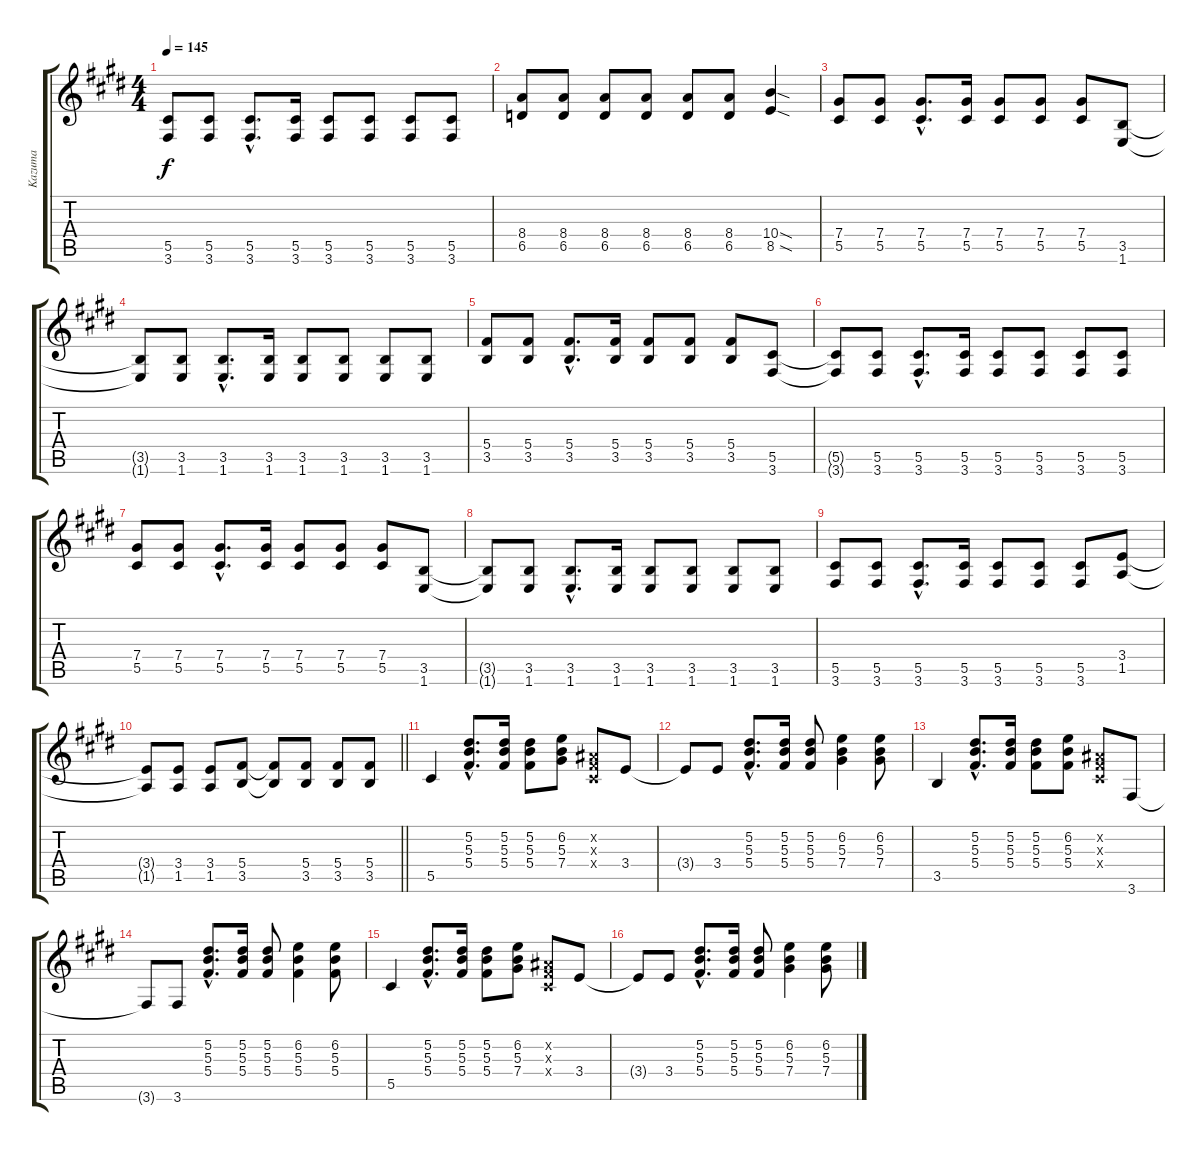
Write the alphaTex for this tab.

\track ("Kazuma" "Kazuma") {instrument distortionguitar}
\staff {score tabs}
\tuning (Eb4 Bb3 Gb3 Db3 Ab2 Eb2) {hide}
\ts (4 4)
\tempo 145
\clef g2
\ks c#minor
(5.5 3.6).8{dy f} (5.5 3.6).8 (5.5{hac} 3.6{hac}).8{d} (5.5 3.6).16 (5.5 3.6).8 (5.5 3.6).8 (5.5 3.6).8 (5.5 3.6).8 |
(8.4 6.5).8 (8.4 6.5).8 (8.4 6.5).8 (8.4 6.5).8 (8.4 6.5).8 (8.4 6.5).8 (10.4{sod} 8.5{sod}).4 |
(7.4 5.5).8 (7.4 5.5).8 (7.4{hac} 5.5{hac}).8{d} (7.4 5.5).16 (7.4 5.5).8 (7.4 5.5).8 (7.4 5.5).8 (3.5 1.6).8 |
(3.5{t} 1.6{t}).8 (3.5 1.6).8 (3.5{hac} 1.6{hac}).8{d} (3.5 1.6).16 (3.5 1.6).8 (3.5 1.6).8 (3.5 1.6).8 (3.5 1.6).8 |
(5.4 3.5).8 (5.4 3.5).8 (5.4{hac} 3.5{hac}).8{d} (5.4 3.5).16 (5.4 3.5).8 (5.4 3.5).8 (5.4 3.5).8 (5.5 3.6).8 |
(5.5{t} 3.6{t}).8 (5.5 3.6).8 (5.5{hac} 3.6{hac}).8{d} (5.5 3.6).16 (5.5 3.6).8 (5.5 3.6).8 (5.5 3.6).8 (5.5 3.6).8 |
(7.4 5.5).8 (7.4 5.5).8 (7.4{hac} 5.5{hac}).8{d} (7.4 5.5).16 (7.4 5.5).8 (7.4 5.5).8 (7.4 5.5).8 (3.5 1.6).8 |
(3.5{t} 1.6{t}).8 (3.5 1.6).8 (3.5{hac} 1.6{hac}).8{d} (3.5 1.6).16 (3.5 1.6).8 (3.5 1.6).8 (3.5 1.6).8 (3.5 1.6).8 |
(5.5 3.6).8{instrument distortionguitar} (5.5 3.6).8{instrument distortionguitar} (5.5{hac} 3.6{hac}).8{d instrument distortionguitar} (5.5 3.6).16{instrument distortionguitar} (5.5 3.6).8{instrument distortionguitar} (5.5 3.6).8{instrument distortionguitar} (5.5 3.6).8{instrument distortionguitar} (3.4 1.5).8 |
\barLineRight lightlight
(3.4{t} 1.5{t}).8 (3.4 1.5).8 (3.4 1.5).8 (5.4 3.5).8 (5.4{t} 3.5{t}).8 (5.4 3.5).8 (5.4 3.5).8 (5.4 3.5).8 |
5.5.4 (5.2{hac} 5.3{hac} 5.4{hac}).8{d} (5.2 5.3 5.4).16 (5.2 5.3 5.4).8 (6.2 5.3 7.4).8 (0.2{x} 0.3{x} 0.4{x}).8 3.4.8 |
3.4{t}.8 3.4.8 (5.2{hac} 5.3{hac} 5.4{hac}).8{d} (5.2 5.3 5.4).16 (5.2 5.3 5.4).8 (6.2 5.3 7.4).4 (6.2 5.3 7.4).8 |
3.5.4 (5.2{hac} 5.3{hac} 5.4{hac}).8{d} (5.2 5.3 5.4).16 (5.2 5.3 5.4).8 (6.2 5.3 5.4).8 (0.2{x} 0.3{x} 0.4{x}).8 3.6.8 |
3.6{t}.8 3.6.8 (5.2{hac} 5.3{hac} 5.4{hac}).8{d} (5.2 5.3 5.4).16 (5.2 5.3 5.4).8 (6.2 5.3 5.4).4 (6.2 5.3 5.4).8 |
5.5.4 (5.2{hac} 5.3{hac} 5.4{hac}).8{d} (5.2 5.3 5.4).16 (5.2 5.3 5.4).8 (6.2 5.3 7.4).8 (0.2{x} 0.3{x} 0.4{x}).8 3.4.8 |
3.4{t}.8 3.4.8 (5.2{hac} 5.3{hac} 5.4{hac}).8{d} (5.2 5.3 5.4).16 (5.2 5.3 5.4).8 (6.2 5.3 7.4).4 (6.2 5.3 7.4).8
